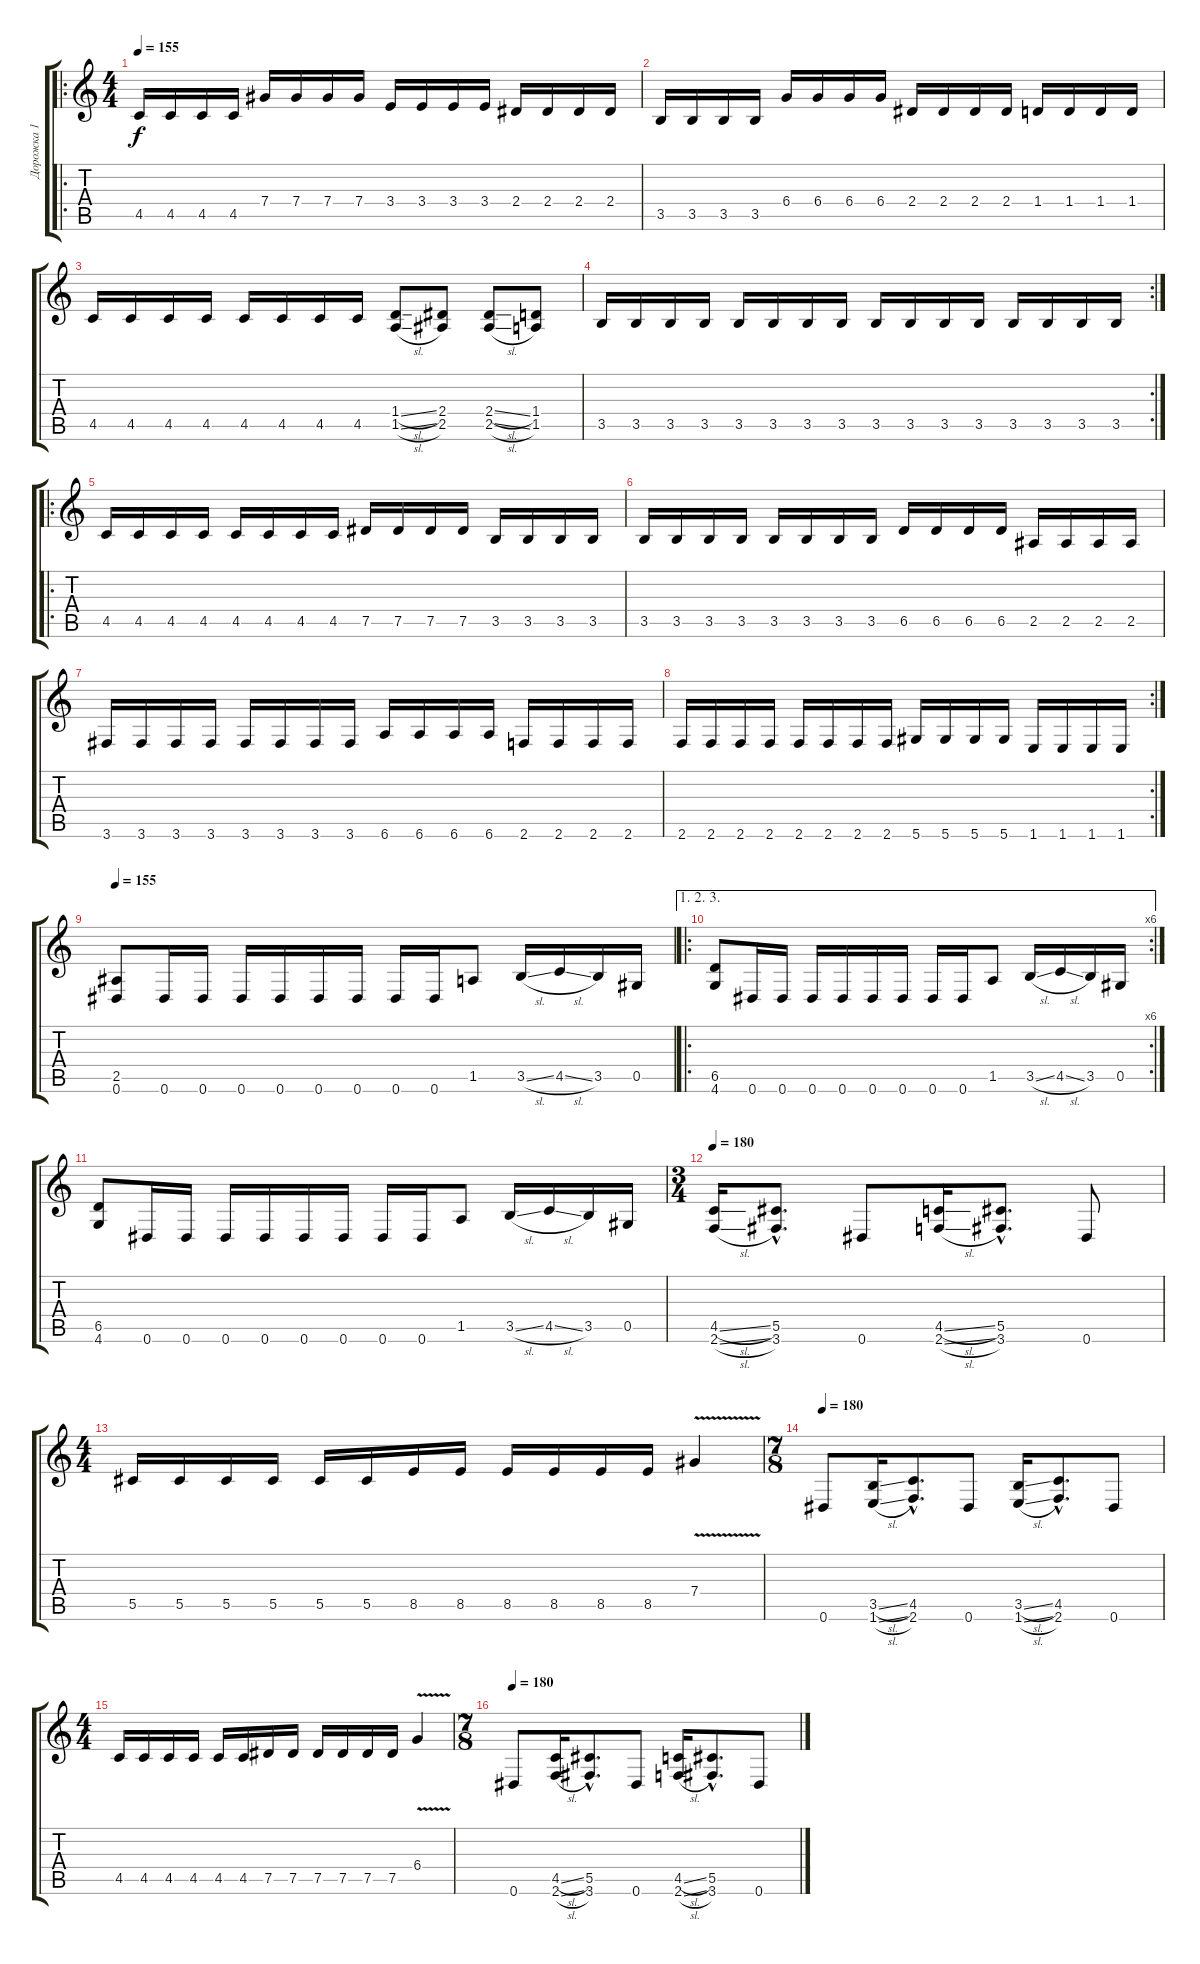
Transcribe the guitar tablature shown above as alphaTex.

\track ("Дорожка 1" "Дорожка 1") {instrument distortionguitar}
\staff {score tabs}
\tuning (Eb4 Bb3 Gb3 Db3 Ab2 Eb2) {hide}
\ro
\ts (4 4)
\tempo 155
\clef g2
\ks c
4.5.16{dy f} 4.5.16 4.5.16 4.5.16 7.4.16 7.4.16 7.4.16 7.4.16 3.4.16 3.4.16 3.4.16 3.4.16 2.4.16 2.4.16 2.4.16 2.4.16 |
3.5.16 3.5.16 3.5.16 3.5.16 6.4.16 6.4.16 6.4.16 6.4.16 2.4.16 2.4.16 2.4.16 2.4.16 1.4.16 1.4.16 1.4.16 1.4.16 |
4.5.16 4.5.16 4.5.16 4.5.16 4.5.16 4.5.16 4.5.16 4.5.16 (1.4{sl} 1.5{sl}).8 (2.4 2.5).8 (2.4{sl} 2.5{sl}).8 (1.4 1.5).8 |
\rc 2
3.5.16 3.5.16 3.5.16 3.5.16 3.5.16 3.5.16 3.5.16 3.5.16 3.5.16 3.5.16 3.5.16 3.5.16 3.5.16 3.5.16 3.5.16 3.5.16 |
\ro
4.5.16 4.5.16 4.5.16 4.5.16 4.5.16 4.5.16 4.5.16 4.5.16 7.5.16 7.5.16 7.5.16 7.5.16 3.5.16 3.5.16 3.5.16 3.5.16 |
3.5.16 3.5.16 3.5.16 3.5.16 3.5.16 3.5.16 3.5.16 3.5.16 6.5.16 6.5.16 6.5.16 6.5.16 2.5.16 2.5.16 2.5.16 2.5.16 |
3.6.16 3.6.16 3.6.16 3.6.16 3.6.16 3.6.16 3.6.16 3.6.16 6.6.16 6.6.16 6.6.16 6.6.16 2.6.16 2.6.16 2.6.16 2.6.16 |
\rc 2
2.6.16 2.6.16 2.6.16 2.6.16 2.6.16 2.6.16 2.6.16 2.6.16 5.6.16 5.6.16 5.6.16 5.6.16 1.6.16 1.6.16 1.6.16 1.6.16 |
\tempo 155
(2.5 0.6).8 0.6.16 0.6.16 0.6.16 0.6.16 0.6.16 0.6.16 0.6.16 0.6.16 1.5.8 3.5{sl}.16 4.5{sl}.16 3.5.16 0.5.16 |
\ae (1 2 3)
\ro
\rc 6
(6.5 4.6).8 0.6.16 0.6.16 0.6.16 0.6.16 0.6.16 0.6.16 0.6.16 0.6.16 1.5.8 3.5{sl}.16 4.5{sl}.16 3.5.16 0.5.16 |
(6.5 4.6).8 0.6.16 0.6.16 0.6.16 0.6.16 0.6.16 0.6.16 0.6.16 0.6.16 1.5.8 3.5{sl}.16 4.5{sl}.16 3.5.16 0.5.16 |
\ts (3 4)
\tempo 180
(4.5{sl} 2.6{sl}).16 (5.5{hac} 3.6{hac}).8{d} 0.6.8 (4.5{sl} 2.6{sl}).16 (5.5{hac} 3.6{hac}).8{d} 0.6.8 |
\ts (4 4)
5.5.16 5.5.16 5.5.16 5.5.16 5.5.16 5.5.16 8.5.16 8.5.16 8.5.16 8.5.16 8.5.16 8.5.16 7.4{v}.4 |
\ts (7 8)
\tempo 180
0.6.8 (3.5{sl} 1.6{sl}).16 (4.5{hac} 2.6{hac}).8{d} 0.6.8 (3.5{sl} 1.6{sl}).16 (4.5{hac} 2.6{hac}).8{d} 0.6.8 |
\ts (4 4)
4.5.16 4.5.16 4.5.16 4.5.16 4.5.16 4.5.16 7.5.16 7.5.16 7.5.16 7.5.16 7.5.16 7.5.16 6.4{v}.4 |
\ts (7 8)
\tempo 180
0.6.8 (4.5{sl} 2.6{sl}).16 (5.5{hac} 3.6{hac}).8{d} 0.6.8 (4.5{sl} 2.6{sl}).16 (5.5{hac} 3.6{hac}).8{d} 0.6.8
